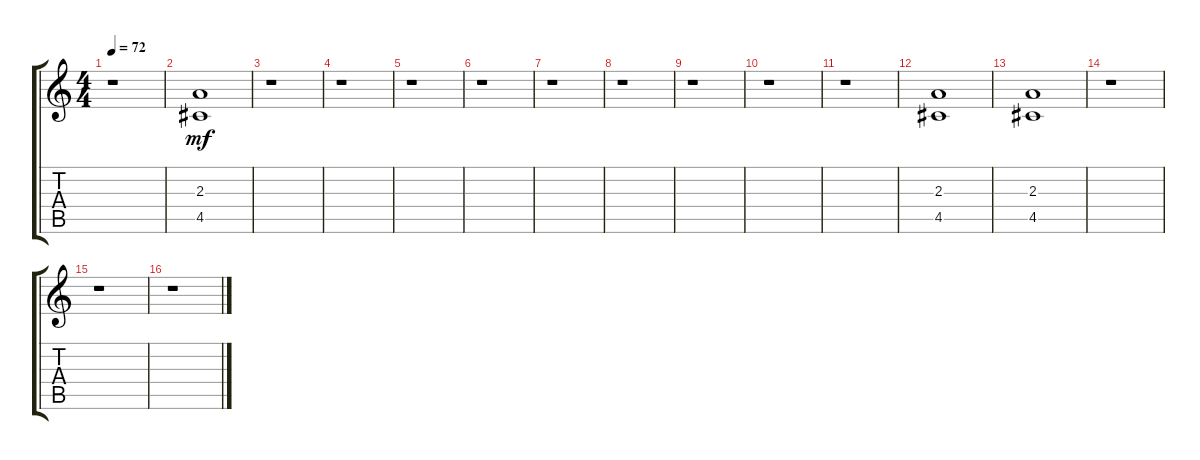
\track "" {instrument acousticguitarnylon}
\staff {score tabs}
\tuning (E4 B3 G3 D3 A2 E2) {hide}
\ts (4 4)
\tempo 72
\clef g2
\ks c
r.1{dy mf} |
(2.3 4.5).1 |
r.1 |
r.1 |
r.1 |
r.1 |
r.1 |
r.1 |
r.1 |
r.1 |
r.1 |
(2.3 4.5).1 |
(2.3 4.5).1 |
r.1 |
r.1 |
r.1
